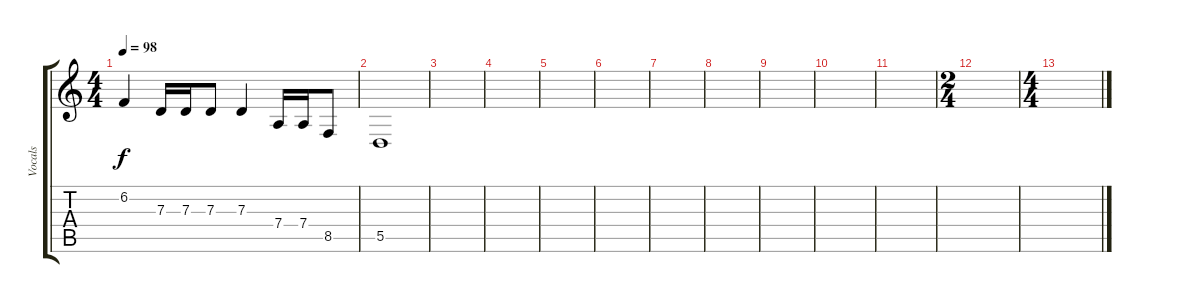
\track ("Vocals" "Vocals") {instrument flute}
\staff {score tabs}
\tuning (E4 B3 G3 D3 A2 E2) {hide}
\ts (4 4)
\tempo 98
\clef g2
\ks c
6.2.4{dy f} 7.3.16 7.3.16 7.3.8 7.3.4 7.4.16 7.4.16 8.5.8 |
5.5.1 |
|
|
|
|
|
|
|
|
|
\ts (2 4)
|
\ts (4 4)
